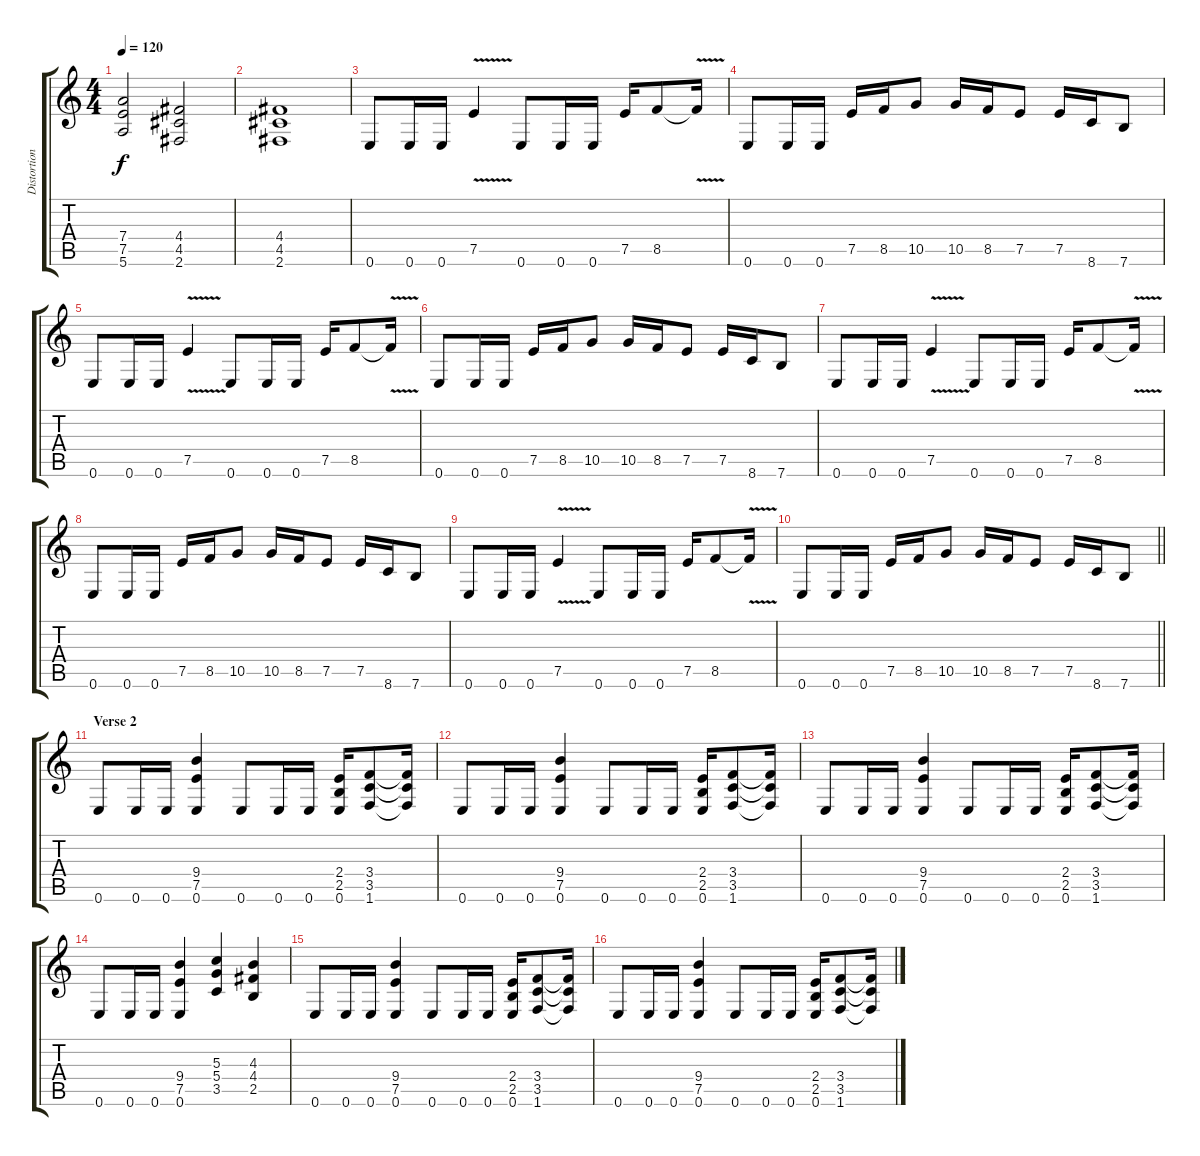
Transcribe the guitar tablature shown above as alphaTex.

\track ("Distortion Guitar 1" "Distortion") {instrument distortionguitar}
\staff {score tabs}
\tuning (E4 B3 G3 D3 A2 E2) {hide}
\ts (4 4)
\tempo 120
\clef g2
\ks c
(7.4{t} 7.5{t} 5.6{t}).2{dy f} (4.4 4.5 2.6).2 |
(4.4 4.5 2.6).1 |
0.6.8 0.6.16 0.6.16 7.5{v}.4 0.6.8 0.6.16 0.6.16 7.5.16 8.5.8 8.5{v t}.16 |
0.6.8 0.6.16 0.6.16 7.5.16 8.5.16 10.5.8 10.5.16 8.5.16 7.5.8 7.5.16 8.6.16 7.6.8 |
0.6.8 0.6.16 0.6.16 7.5{v}.4 0.6.8 0.6.16 0.6.16 7.5.16 8.5.8 8.5{v t}.16 |
0.6.8 0.6.16 0.6.16 7.5.16 8.5.16 10.5.8 10.5.16 8.5.16 7.5.8 7.5.16 8.6.16 7.6.8 |
0.6.8 0.6.16 0.6.16 7.5{v}.4 0.6.8 0.6.16 0.6.16 7.5.16 8.5.8 8.5{v t}.16 |
0.6.8 0.6.16 0.6.16 7.5.16 8.5.16 10.5.8 10.5.16 8.5.16 7.5.8 7.5.16 8.6.16 7.6.8 |
0.6.8 0.6.16 0.6.16 7.5{v}.4 0.6.8 0.6.16 0.6.16 7.5.16 8.5.8 8.5{v t}.16 |
\barLineRight lightlight
0.6.8 0.6.16 0.6.16 7.5.16 8.5.16 10.5.8 10.5.16 8.5.16 7.5.8 7.5.16 8.6.16 7.6.8 |
\section ("" "Verse 2")
0.6.8 0.6.16 0.6.16 (9.4 7.5 0.6).4 0.6.8 0.6.16 0.6.16 (2.4 2.5 0.6).16 (3.4 3.5 1.6).8 (3.4{t} 3.5{t} 1.6{t}).16 |
0.6.8 0.6.16 0.6.16 (9.4 7.5 0.6).4 0.6.8 0.6.16 0.6.16 (2.4 2.5 0.6).16 (3.4 3.5 1.6).8 (3.4{t} 3.5{t} 1.6{t}).16 |
0.6.8 0.6.16 0.6.16 (9.4 7.5 0.6).4 0.6.8 0.6.16 0.6.16 (2.4 2.5 0.6).16 (3.4 3.5 1.6).8 (3.4{t} 3.5{t} 1.6{t}).16 |
0.6.8 0.6.16 0.6.16 (9.4 7.5 0.6).4 (5.3 5.4 3.5).4 (4.3 4.4 2.5).4 |
0.6.8 0.6.16 0.6.16 (9.4 7.5 0.6).4 0.6.8 0.6.16 0.6.16 (2.4 2.5 0.6).16 (3.4 3.5 1.6).8 (3.4{t} 3.5{t} 1.6{t}).16 |
0.6.8 0.6.16 0.6.16 (9.4 7.5 0.6).4 0.6.8 0.6.16 0.6.16 (2.4 2.5 0.6).16 (3.4 3.5 1.6).8 (3.4{t} 3.5{t} 1.6{t}).16
